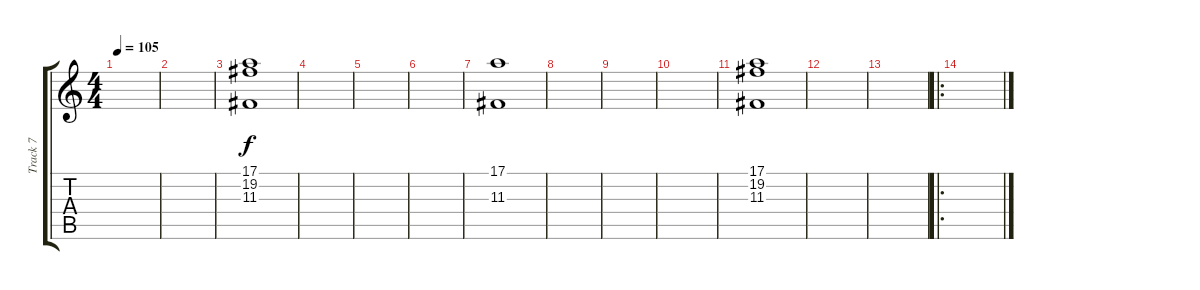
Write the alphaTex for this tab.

\track ("Track 7" "Track 7") {instrument synthstrings2}
\staff {score tabs}
\tuning (E4 B3 G3 D3 A2 E2) {hide}
\ts (4 4)
\tempo 105
\clef g2
\ks c
|
|
(17.1 19.2 11.3).1 |
|
|
|
(17.1 11.3).1 |
|
|
|
(17.1 19.2 11.3).1 |
|
|
\ro
